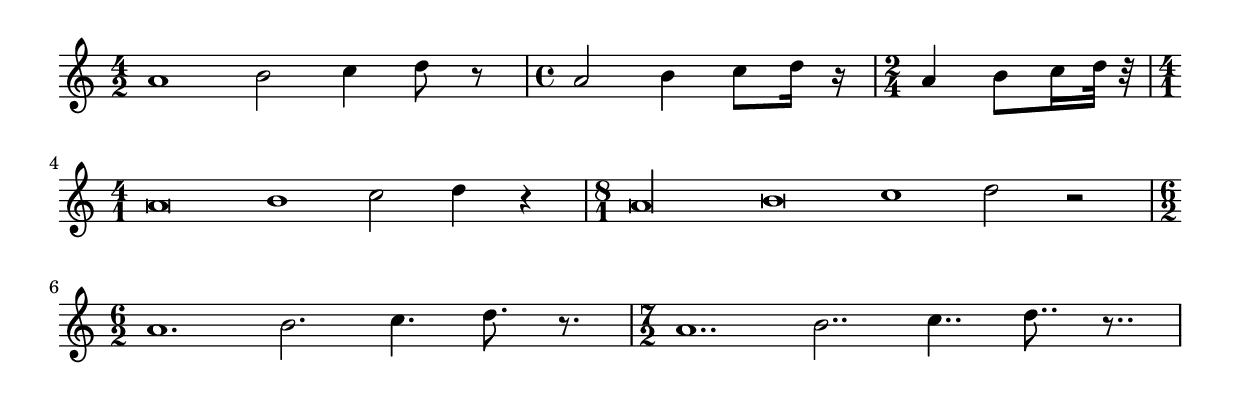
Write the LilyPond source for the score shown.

%% DO NOT EDIT this file manually; it is automatically
%% generated from LSR http://lsr.dsi.unimi.it
%% Make any changes in LSR itself, or in Documentation/snippets/new/ ,
%% and then run scripts/auxiliar/makelsr.py
%%
%% This file is in the public domain.
\version "2.14.2"

\header {
  lsrtags = "rhythms"

  texidoc = "
<code>shiftDurations</code> can be used to change the note lengths of a
piece of music.  It takes two arguments - the scaling factor as a power
of two, and the number of dots to be added as a positive integer.

"
  doctitle = "Automatically change durations"
} % begin verbatim


\paper { indent = 0 }

music = \relative c'' { a1 b2 c4 d8 r }

\score {
  \new Voice {
    \time 4/2
    \music
    \time 4/4
    \shiftDurations #1 #0 { \music }
    \time 2/4
    \shiftDurations #2 #0 { \music }
    \time 4/1
    \shiftDurations #-1 #0 { \music }
    \time 8/1
    \shiftDurations #-2 #0 { \music }
    \time 6/2
    \shiftDurations #0 #1 { \music }
    \time 7/2
    \shiftDurations #0 #2 { \music }
  }
}
